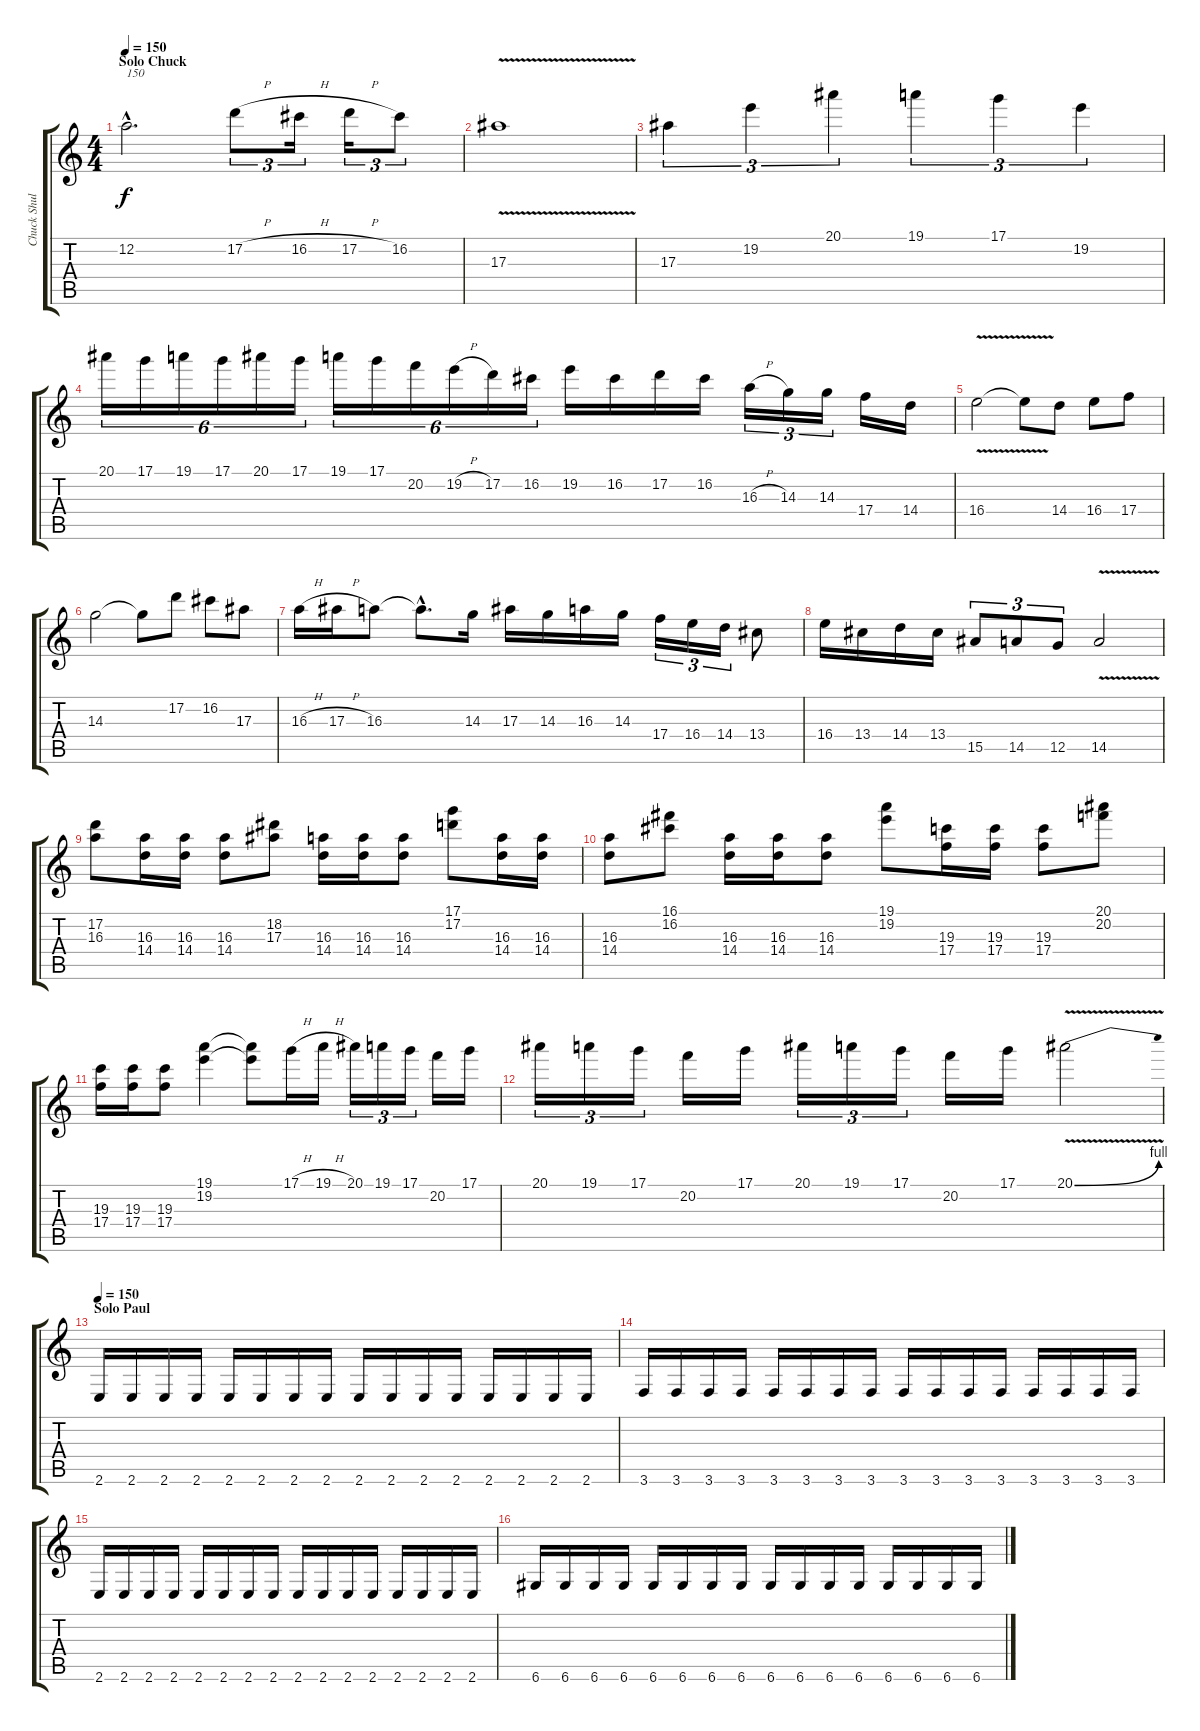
\track ("Chuck Shuldiner" "Chuck Shul") {instrument distortionguitar}
\staff {score tabs}
\tuning (D4 A3 F3 C3 G2 D2) {hide}
\ts (4 4)
\section ("" "Solo Chuck")
\tempo 150
\clef g2
\ks c
12.2{hac}.2{d txt "150" dy f} 17.2{h}.8{tu (3 2)} 16.2{h}.16{tu (3 2)} 17.2{h}.16{tu (3 2)} 16.2.8{tu (3 2)} |
17.3{v}.1 |
17.3.4{tu (3 2)} 19.2.4{tu (3 2)} 20.1.4{tu (3 2)} 19.1.4{tu (3 2)} 17.1.4{tu (3 2)} 19.2.4{tu (3 2)} |
20.1.16{tu (6 4)} 17.1.16{tu (6 4)} 19.1.16{tu (6 4)} 17.1.16{tu (6 4)} 20.1.16{tu (6 4)} 17.1.16{tu (6 4)} 19.1.16{tu (6 4)} 17.1.16{tu (6 4)} 20.2.16{tu (6 4)} 19.2{h}.16{tu (6 4)} 17.2.16{tu (6 4)} 16.2.16{tu (6 4)} 19.2.16 16.2.16 17.2.16 16.2.16 16.3{h}.16{tu (3 2)} 14.3.16{tu (3 2)} 14.3.16{tu (3 2)} 17.4.16 14.4.16 |
16.4{v}.2 16.4{t}.8 14.4.8 16.4.8 17.4.8 |
14.3.2 14.3{t}.8 17.2.8 16.2.8 17.3.8 |
16.3{h}.16 17.3{h}.16 16.3.8 16.3{hac t}.8{d} 14.3.16 17.3.16 14.3.16 16.3.16 14.3.16 17.4.16{tu (3 2)} 16.4.16{tu (3 2)} 14.4.16{tu (3 2)} 13.4.8 |
16.4.16 13.4.16 14.4.16 13.4.16 15.5.8{tu (3 2)} 14.5.8{tu (3 2)} 12.5.8{tu (3 2)} 14.5{v}.2 |
(17.2 16.3).8 (16.3 14.4).16 (16.3 14.4).16 (16.3 14.4).8 (18.2 17.3).8 (16.3 14.4).16 (16.3 14.4).16 (16.3 14.4).8 (17.1 17.2).8 (16.3 14.4).16 (16.3 14.4).16 |
(16.3 14.4).8 (16.1 16.2).8 (16.3 14.4).16 (16.3 14.4).16 (16.3 14.4).8 (19.1 19.2).8 (19.3 17.4).16 (19.3 17.4).16 (19.3 17.4).8 (20.1 20.2).8 |
(19.3 17.4).16 (19.3 17.4).16 (19.3 17.4).8 (19.1 19.2).4 (19.1{t} 19.2{t}).8 17.1{h}.16 19.1{h}.16 20.1.16{tu (3 2)} 19.1.16{tu (3 2)} 17.1.16{tu (3 2)} 20.2.16 17.1.16 |
20.1.16{tu (3 2)} 19.1.16{tu (3 2)} 17.1.16{tu (3 2)} 20.2.16 17.1.16 20.1.16{tu (3 2)} 19.1.16{tu (3 2)} 17.1.16{tu (3 2)} 20.2.16 17.1.16 20.1{be (bend 0 0 60 4) v}.2 |
\section ("" "Solo Paul")
\tempo 150
2.6.16 2.6.16 2.6.16 2.6.16 2.6.16 2.6.16 2.6.16 2.6.16 2.6.16 2.6.16 2.6.16 2.6.16 2.6.16 2.6.16 2.6.16 2.6.16 |
3.6.16 3.6.16 3.6.16 3.6.16 3.6.16 3.6.16 3.6.16 3.6.16 3.6.16 3.6.16 3.6.16 3.6.16 3.6.16 3.6.16 3.6.16 3.6.16 |
2.6.16 2.6.16 2.6.16 2.6.16 2.6.16 2.6.16 2.6.16 2.6.16 2.6.16 2.6.16 2.6.16 2.6.16 2.6.16 2.6.16 2.6.16 2.6.16 |
6.6.16 6.6.16 6.6.16 6.6.16 6.6.16 6.6.16 6.6.16 6.6.16 6.6.16 6.6.16 6.6.16 6.6.16 6.6.16 6.6.16 6.6.16 6.6.16
